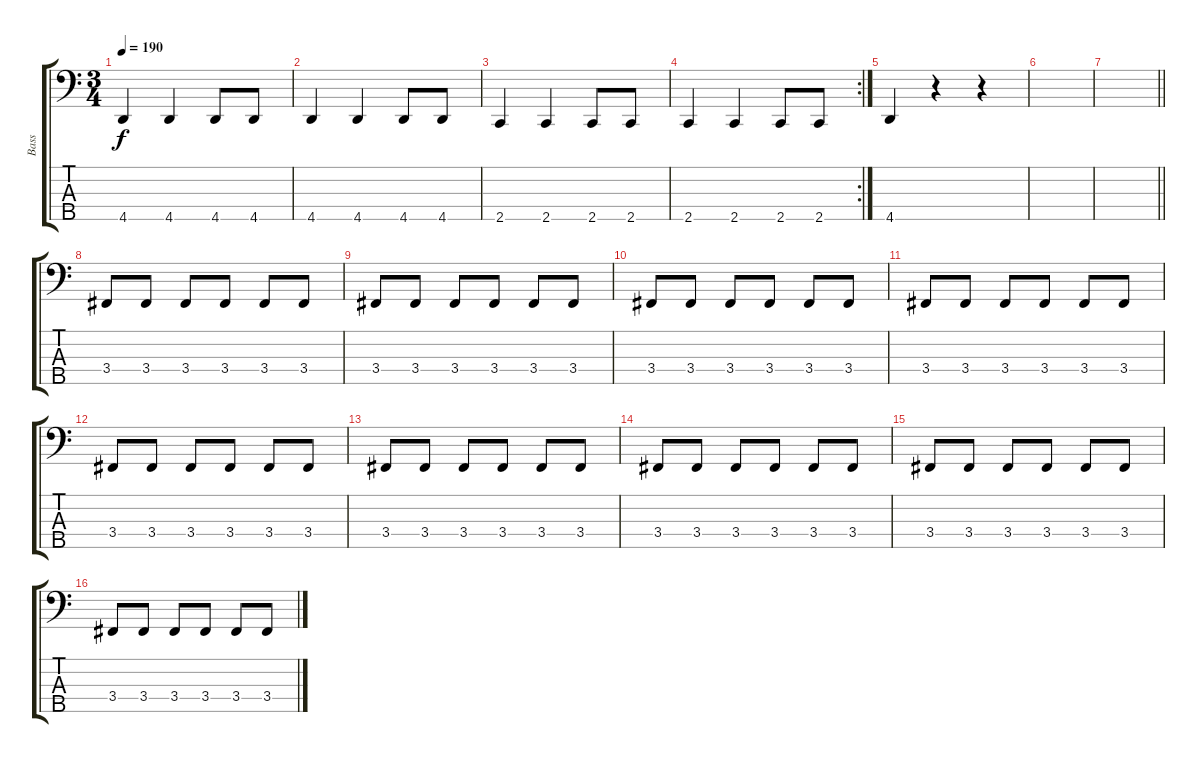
\track ("Bass" "Bass") {instrument electricbasspick}
\staff {score tabs}
\tuning (Gb2 Db2 Ab1 Eb1 Bb0) {hide}
\ts (3 4)
\tempo 190
\clef f4
\ks c
4.5.4{dy f} 4.5.4 4.5.8 4.5.8 |
4.5.4 4.5.4 4.5.8 4.5.8 |
2.5.4 2.5.4 2.5.8 2.5.8 |
\rc 2
2.5.4 2.5.4 2.5.8 2.5.8 |
4.5.4 r.4 r.4 |
|
\barLineRight lightlight
|
3.4.8 3.4.8 3.4.8 3.4.8 3.4.8 3.4.8 |
3.4.8 3.4.8 3.4.8 3.4.8 3.4.8 3.4.8 |
3.4.8 3.4.8 3.4.8 3.4.8 3.4.8 3.4.8 |
3.4.8 3.4.8 3.4.8 3.4.8 3.4.8 3.4.8 |
3.4.8 3.4.8 3.4.8 3.4.8 3.4.8 3.4.8 |
3.4.8 3.4.8 3.4.8 3.4.8 3.4.8 3.4.8 |
3.4.8 3.4.8 3.4.8 3.4.8 3.4.8 3.4.8 |
3.4.8 3.4.8 3.4.8 3.4.8 3.4.8 3.4.8 |
3.4.8 3.4.8 3.4.8 3.4.8 3.4.8 3.4.8
